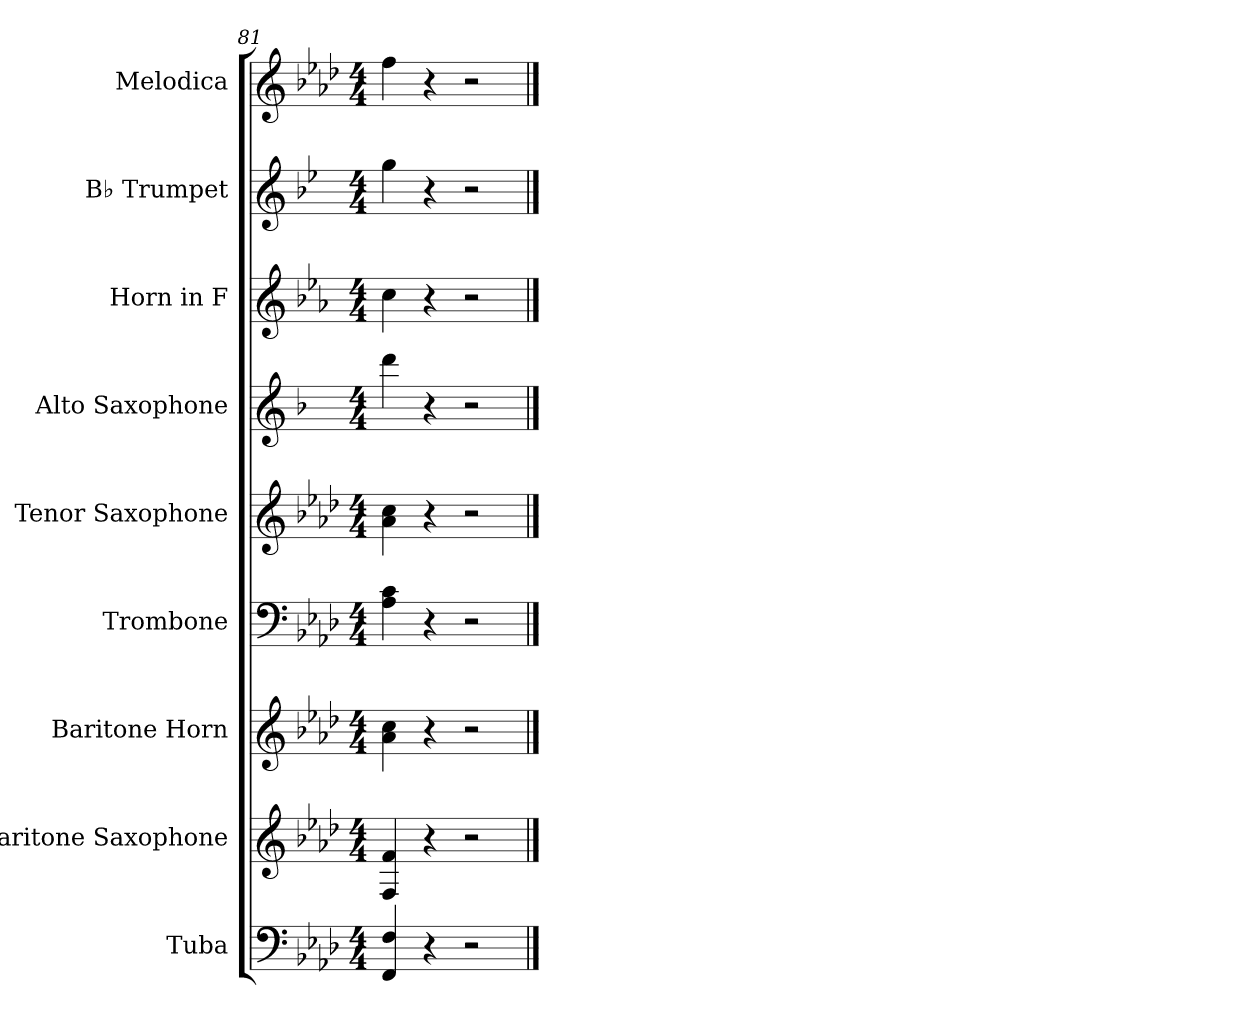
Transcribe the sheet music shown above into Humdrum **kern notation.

**kern	**kern	**kern	**kern	**kern	**kern	**kern	**kern	**kern
*part9	*part8	*part7	*part6	*part5	*part4	*part3	*part2	*part1
*staff9	*staff8	*staff7	*staff6	*staff5	*staff4	*staff3	*staff2	*staff1
*I"Tuba	*I"Baritone Saxophone	*I"Baritone Horn	*I"Trombone	*I"Tenor Saxophone	*I"Alto Saxophone	*I"Horn in F	*I"B♭ Trumpet	*I"Melodica
*I'Tba.	*I'Bar. Sax.	*I'Bar. Hn.	*I'Tbn.	*I'T. Sax.	*I'A. Sax.	*	*I'B♭ Tpt.	*I'Mel.
*clefF4	*clefG2	*clefG2	*clefF4	*clefG2	*clefG2	*clefG2	*clefG2	*clefG2
*	*ITrd12c21	*ITrd8c14	*	*ITrd8c14	*ITrd5c9	*ITrd4c7	*ITrd1c2	*
*k[b-e-a-d-]	*k[b-e-a-d-]	*k[b-e-a-d-]	*k[b-e-a-d-]	*k[b-e-a-d-]	*k[b-e-a-d-]	*k[b-e-a-d-]	*k[b-e-a-d-]	*k[b-e-a-d-]
*M4/4	*M4/4	*M4/4	*M4/4	*M4/4	*M4/4	*M4/4	*M4/4	*M4/4
=81	=81	=81	=81	=81	=81	=81	=81	=81
4FF/ 4F/	4FF/ 4F/	4A-\ 4c\	4A-\ 4c\	4A-\ 4c\	4ff\	4f\	4ff\	4ff\
4r	4r	4r	4r	4r	4r	4r	4r	4r
2r	2r	2r	2r	2r	2r	2r	2r	2r
==	==	==	==	==	==	==	==	==
*-	*-	*-	*-	*-	*-	*-	*-	*-
